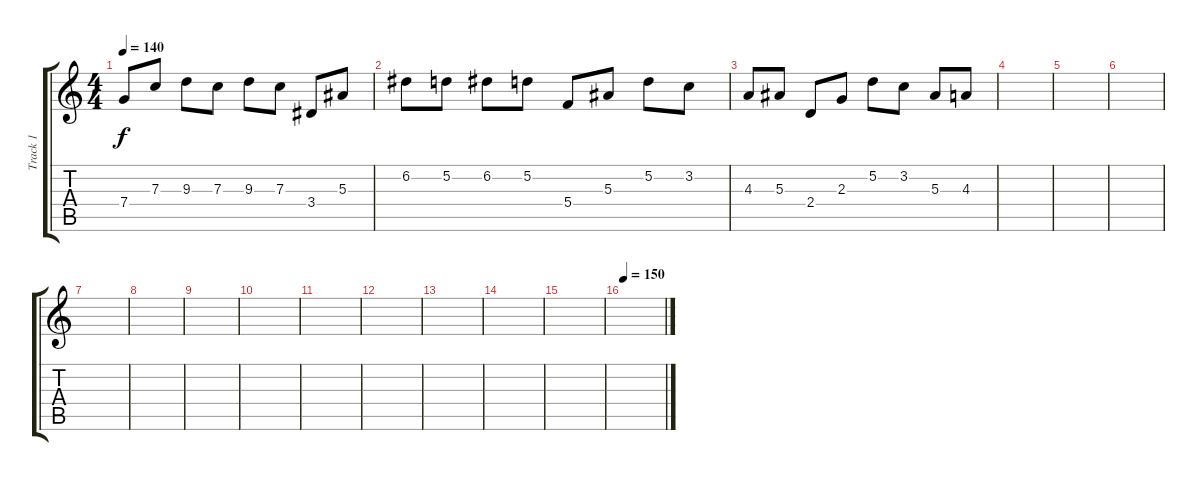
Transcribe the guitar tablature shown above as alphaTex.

\track ("Track 1" "Track 1") {instrument acousticguitarsteel}
\staff {score tabs}
\tuning (D4 A3 F3 C3 G2 C2) {hide}
\ts (4 4)
\tempo 140
\clef g2
\ks c
7.4.8{dy f} 7.3.8 9.3.8 7.3.8 9.3.8 7.3.8 3.4.8 5.3.8 |
6.2.8 5.2.8 6.2.8 5.2.8 5.4.8 5.3.8 5.2.8 3.2.8 |
4.3.8 5.3.8 2.4.8 2.3.8 5.2.8 3.2.8 5.3.8 4.3.8 |
|
|
|
|
|
|
|
|
|
|
|
|
\tempo 150
